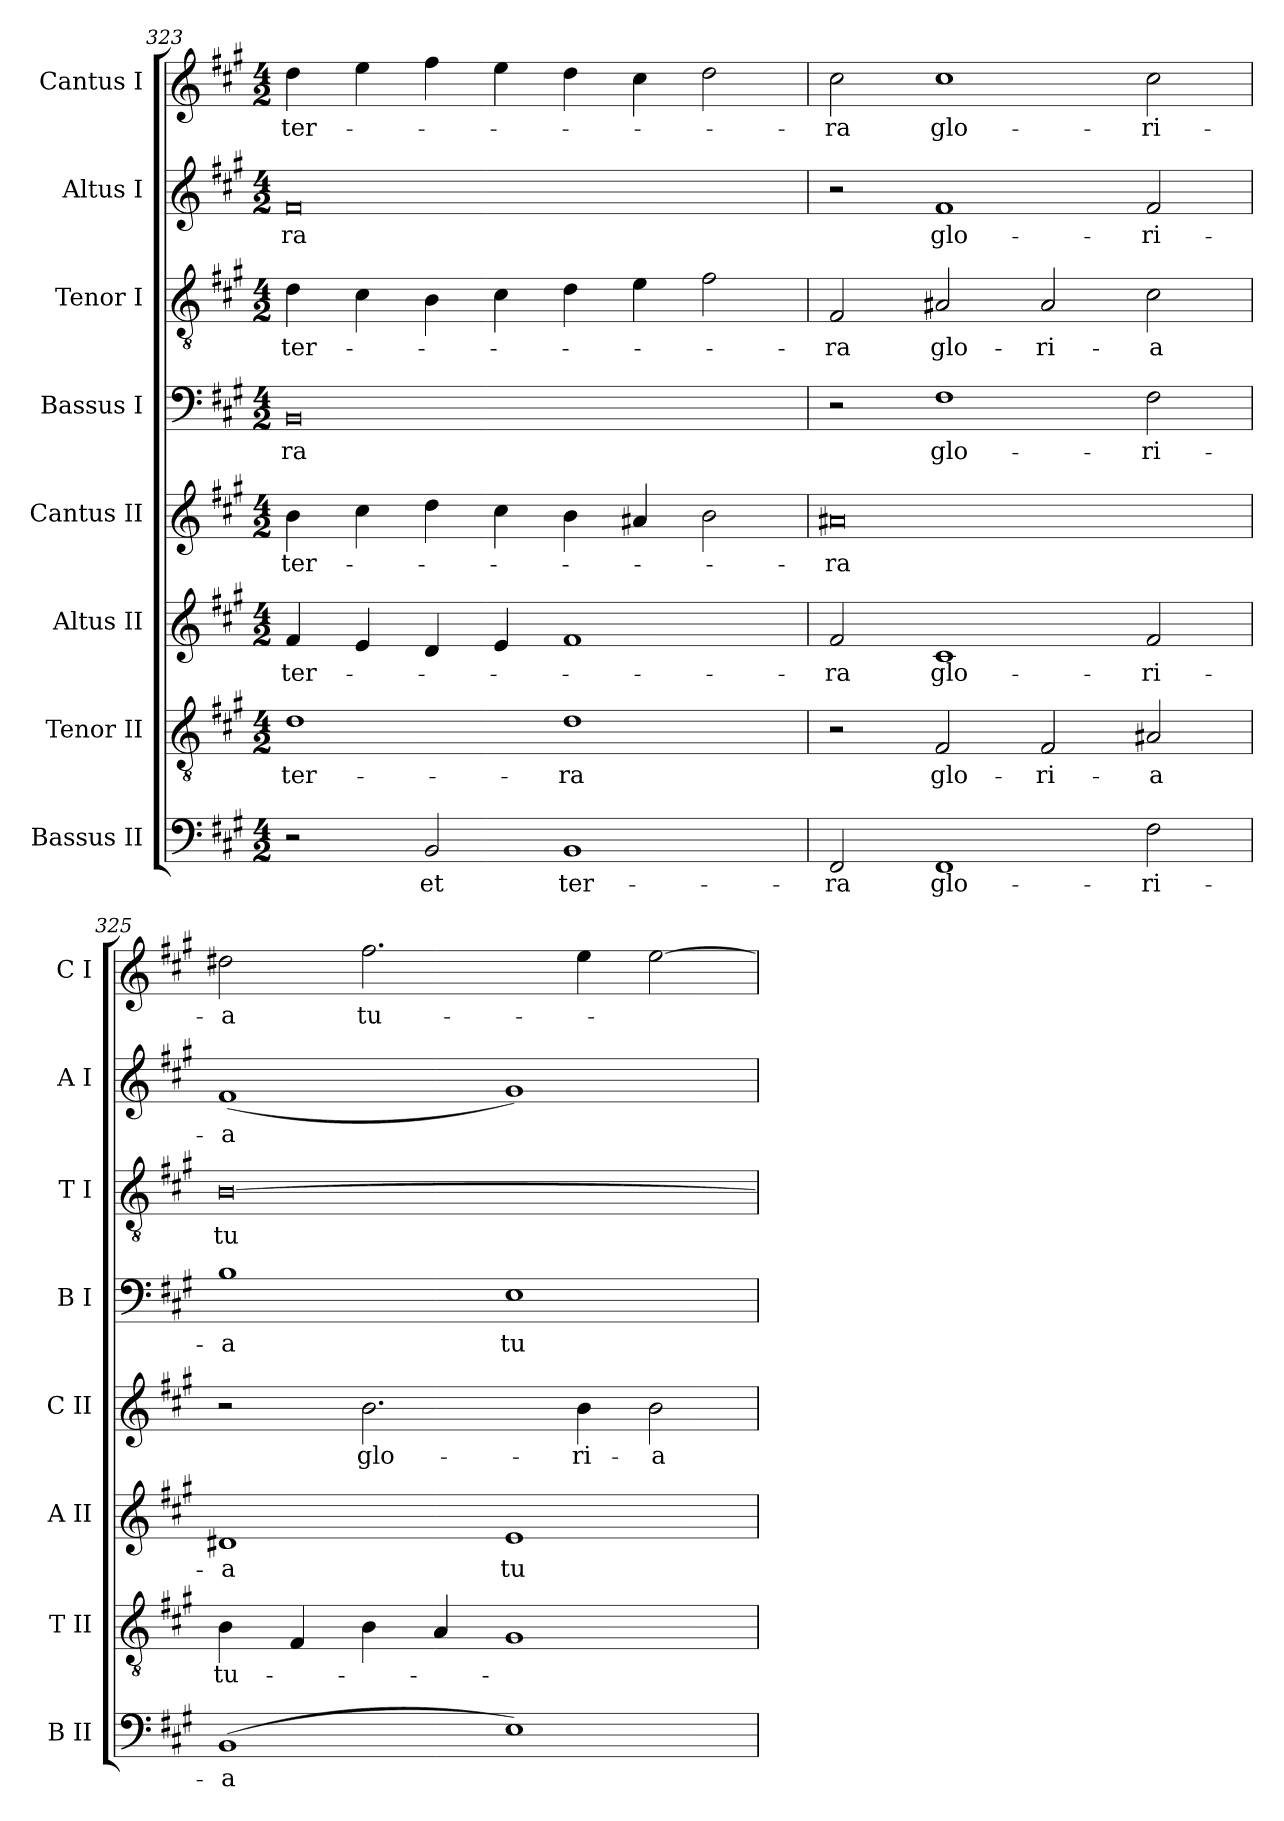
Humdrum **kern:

**kern	**text	**kern	**text	**kern	**text	**kern	**text	**kern	**text	**kern	**text	**kern	**text	**kern	**text
*part8	*part8	*part7	*part7	*part6	*part6	*part5	*part5	*part4	*part4	*part3	*part3	*part2	*part2	*part1	*part1
*staff8	*staff8	*staff7	*staff7	*staff6	*staff6	*staff5	*staff5	*staff4	*staff4	*staff3	*staff3	*staff2	*staff2	*staff1	*staff1
*I"Bassus II	*	*I"Tenor II	*	*I"Altus II	*	*I"Cantus II	*	*I"Bassus I	*	*I"Tenor I	*	*I"Altus I	*	*I"Cantus I	*
*I'B II	*	*I'T II	*	*I'A II	*	*I'C II	*	*I'B I	*	*I'T I	*	*I'A I	*	*I'C I	*
!!LO:LB:g=z
*clefF4	*	*clefGv2	*	*clefG2	*	*clefG2	*	*clefF4	*	*clefGv2	*	*clefG2	*	*clefG2	*
*k[f#c#g#]	*	*k[f#c#g#]	*	*k[f#c#g#]	*	*k[f#c#g#]	*	*k[f#c#g#]	*	*k[f#c#g#]	*	*k[f#c#g#]	*	*k[f#c#g#]	*
*A:	*	*A:	*	*A:	*	*A:	*	*A:	*	*A:	*	*A:	*	*A:	*
*M4/2	*	*M4/2	*	*M4/2	*	*M4/2	*	*M4/2	*	*M4/2	*	*M4/2	*	*M4/2	*
=323	=323	=323	=323	=323	=323	=323	=323	=323	=323	=323	=323	=323	=323	=323	=323
2r	.	1d	ter-	4f#/	ter-	4b\	ter-	0BB	-ra	4d\	ter-	0f#	-ra	4dd\	ter-
.	.	.	.	4e/	.	4cc#\	.	.	.	4c#\	.	.	.	4ee\	.
2BB/	et	.	.	4d/	.	4dd\	.	.	.	4B\	.	.	.	4ff#\	.
.	.	.	.	4e/	.	4cc#\	.	.	.	4c#\	.	.	.	4ee\	.
1BB	ter-	1d	-ra	1f#	.	4b\	.	.	.	4d\	.	.	.	4dd\	.
.	.	.	.	.	.	4a#X/	.	.	.	4e\	.	.	.	4cc#\	.
.	.	.	.	.	.	2b\	.	.	.	2f#\	.	.	.	2dd\	.
=324	=324	=324	=324	=324	=324	=324	=324	=324	=324	=324	=324	=324	=324	=324	=324
2FF#/	-ra	2r	.	2f#/	-ra	0a#X	-ra	2r	.	2F#/	-ra	2r	.	2cc#\	-ra
1FF#	glo-	2F#/	glo-	1c#	glo-	.	.	1F#	glo-	2A#X/	glo-	1f#	glo-	1cc#	glo-
.	.	2F#/	-ri-	.	.	.	.	.	.	2A#/	-ri-	.	.	.	.
2F#\	-ri-	2A#X/	-a	2f#/	-ri-	.	.	2F#\	-ri-	2c#\	-a	2f#/	-ri-	2cc#\	-ri-
=325	=325	=325	=325	=325	=325	=325	=325	=325	=325	=325	=325	=325	=325	=325	=325
(1BB	-a	4B\	tu-	1d#X	-a	2r	.	1B	-a	[0B	tu-	(1f#	-a	2dd#X\	-a
.	.	4F#/	.	.	.	.	.	.	.	.	.	.	.	.	.
.	.	4B\	.	.	.	2.b\	glo-	.	.	.	.	.	.	2.ff#\	tu-
.	.	4A/	.	.	.	.	.	.	.	.	.	.	.	.	.
1E)	.	1G#	.	1e	tu-	.	.	1E	tu-	.	.	1g#)	.	.	.
.	.	.	.	.	.	4b\	-ri-	.	.	.	.	.	.	4ee\	.
.	.	.	.	.	.	2b\	-a	.	.	.	.	.	.	[2ee\	.
=	=	=	=	=	=	=	=	=	=	=	=	=	=	=	=
*-	*-	*-	*-	*-	*-	*-	*-	*-	*-	*-	*-	*-	*-	*-	*-
